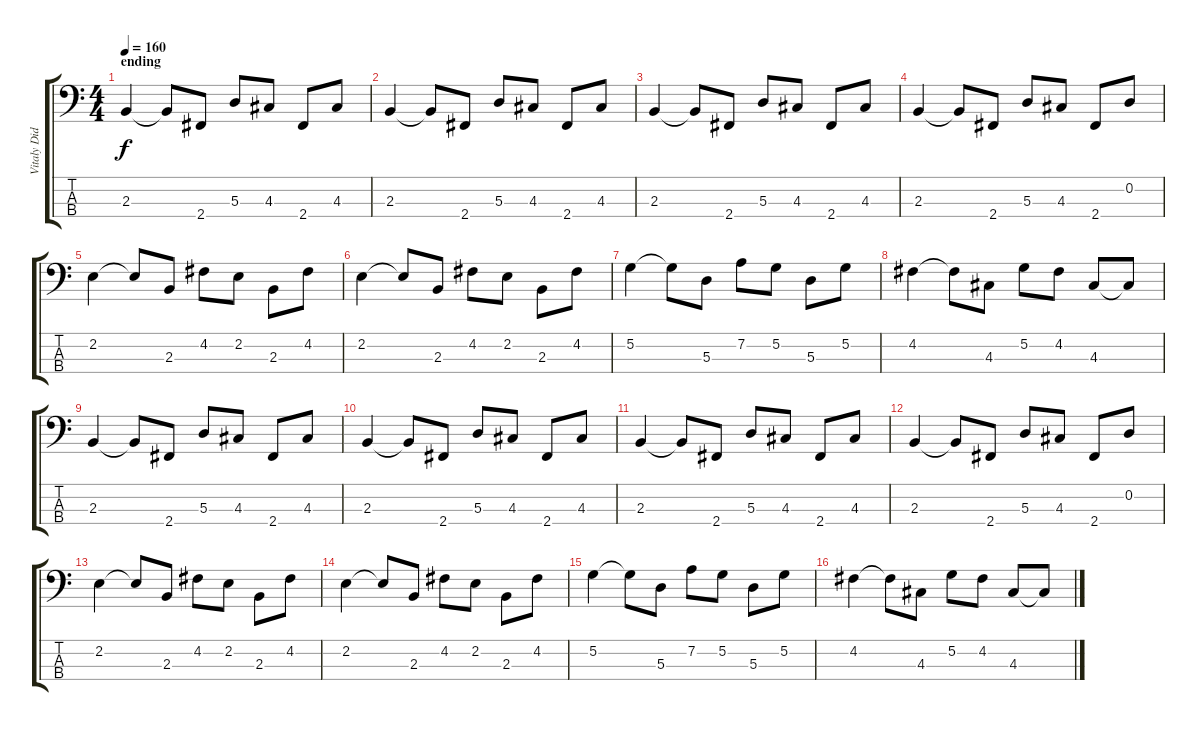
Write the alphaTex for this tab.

\track ("Vitaly Didyk" "Vitaly Did") {instrument electricbassfinger}
\staff {score tabs}
\tuning (G2 D2 A1 E1) {hide}
\ts (4 4)
\section ("" "ending")
\tempo 160
\clef f4
\ks c
2.3.4{dy f} 2.3{t}.8 2.4.8 5.3.8 4.3.8 2.4.8 4.3.8 |
2.3.4 2.3{t}.8 2.4.8 5.3.8 4.3.8 2.4.8 4.3.8 |
2.3.4 2.3{t}.8 2.4.8 5.3.8 4.3.8 2.4.8 4.3.8 |
2.3.4 2.3{t}.8 2.4.8 5.3.8 4.3.8 2.4.8 0.2.8 |
2.2.4 2.2{t}.8 2.3.8 4.2.8 2.2.8 2.3.8 4.2.8 |
2.2.4 2.2{t}.8 2.3.8 4.2.8 2.2.8 2.3.8 4.2.8 |
5.2.4 5.2{t}.8 5.3.8 7.2.8 5.2.8 5.3.8 5.2.8 |
4.2.4 4.2{t}.8 4.3.8 5.2.8 4.2.8 4.3.8 4.3{t}.8 |
2.3.4 2.3{t}.8 2.4.8 5.3.8 4.3.8 2.4.8 4.3.8 |
2.3.4 2.3{t}.8 2.4.8 5.3.8 4.3.8 2.4.8 4.3.8 |
2.3.4 2.3{t}.8 2.4.8 5.3.8 4.3.8 2.4.8 4.3.8 |
2.3.4 2.3{t}.8 2.4.8 5.3.8 4.3.8 2.4.8 0.2.8 |
2.2.4 2.2{t}.8 2.3.8 4.2.8 2.2.8 2.3.8 4.2.8 |
2.2.4 2.2{t}.8 2.3.8 4.2.8 2.2.8 2.3.8 4.2.8 |
5.2.4 5.2{t}.8 5.3.8 7.2.8 5.2.8 5.3.8 5.2.8 |
4.2.4 4.2{t}.8 4.3.8 5.2.8 4.2.8 4.3.8 4.3{t}.8
